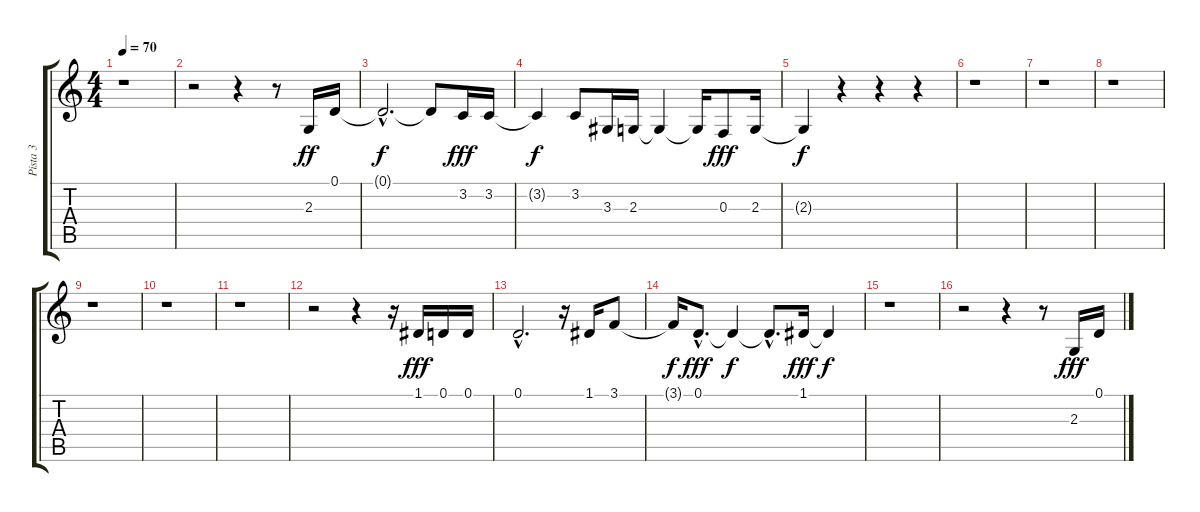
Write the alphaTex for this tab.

\track ("Pista 3" "Pista 3") {instrument cello}
\staff {score tabs}
\tuning (D4 A3 F3 C3 G2 D2) {hide}
\ts (4 4)
\tempo 70
\clef g2
\ks c
r.1{dy f} |
r.2 r.4 r.8 2.3.16{dy ff} 0.1.16 |
0.1{hac t}.2{d dy f} 0.1{t}.8 3.2.16{dy fff} 3.2.16 |
3.2{t}.4{dy f} 3.2.8 3.3.16 2.3.16 2.3{t}.4 2.3{t}.16 0.3.8{dy fff} 2.3.16 |
2.3{t}.4{dy f} r.4 r.4 r.4 |
r.1 |
r.1 |
r.1 |
r.1 |
r.1 |
r.1 |
r.2 r.4 r.16 1.1.16{dy fff} 0.1.16 0.1.16 |
0.1{hac}.2{d} r.16 1.1.16 3.1.8 |
3.1{t}.16{dy f} 0.1{hac}.8{d dy fff} 0.1{t}.4{dy f} 0.1{hac t}.8{d} 1.1.16{dy fff} 1.1{t}.4{dy f} |
r.1 |
r.2 r.4 r.8 2.3.16{dy fff} 0.1.16
